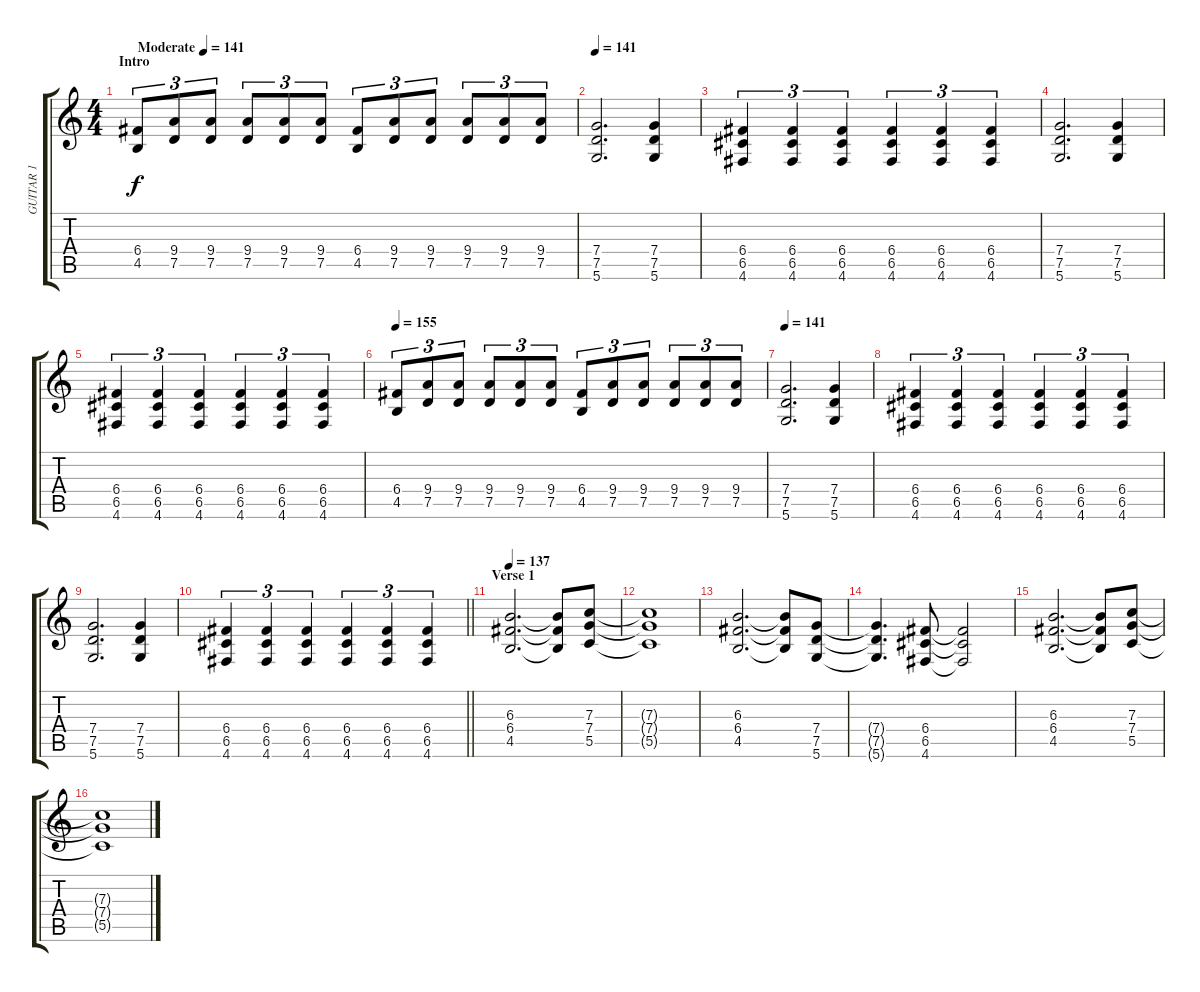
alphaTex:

\track ("GUITAR 1" "GUITAR 1") {instrument overdrivenguitar}
\staff {score tabs}
\tuning (D4 A3 F3 C3 G2 D2) {hide}
\ts (4 4)
\section ("" "Intro")
\tempo (141 "Moderate")
\tempo 157
\tempo (141 "Moderate")
\clef g2
\ks c
(6.4 4.5).8{tu (3 2) dy f instrument overdrivenguitar} (9.4 7.5).8{tu (3 2)} (9.4 7.5).8{tu (3 2)} (9.4 7.5).8{tu (3 2)} (9.4 7.5).8{tu (3 2)} (9.4 7.5).8{tu (3 2)} (6.4 4.5).8{tu (3 2)} (9.4 7.5).8{tu (3 2)} (9.4 7.5).8{tu (3 2)} (9.4 7.5).8{tu (3 2)} (9.4 7.5).8{tu (3 2)} (9.4 7.5).8{tu (3 2)} |
\tempo 141
(7.4 7.5 5.6).2{d} (7.4 7.5 5.6).4 |
(6.4 6.5 4.6).4{tu (3 2)} (6.4 6.5 4.6).4{tu (3 2)} (6.4 6.5 4.6).4{tu (3 2)} (6.4 6.5 4.6).4{tu (3 2)} (6.4 6.5 4.6).4{tu (3 2)} (6.4 6.5 4.6).4{tu (3 2)} |
(7.4 7.5 5.6).2{d} (7.4 7.5 5.6).4 |
(6.4 6.5 4.6).4{tu (3 2)} (6.4 6.5 4.6).4{tu (3 2)} (6.4 6.5 4.6).4{tu (3 2)} (6.4 6.5 4.6).4{tu (3 2)} (6.4 6.5 4.6).4{tu (3 2)} (6.4 6.5 4.6).4{tu (3 2)} |
\tempo 155
(6.4 4.5).8{tu (3 2)} (9.4 7.5).8{tu (3 2)} (9.4 7.5).8{tu (3 2)} (9.4 7.5).8{tu (3 2)} (9.4 7.5).8{tu (3 2)} (9.4 7.5).8{tu (3 2)} (6.4 4.5).8{tu (3 2)} (9.4 7.5).8{tu (3 2)} (9.4 7.5).8{tu (3 2)} (9.4 7.5).8{tu (3 2)} (9.4 7.5).8{tu (3 2)} (9.4 7.5).8{tu (3 2)} |
\tempo 141
(7.4 7.5 5.6).2{d} (7.4 7.5 5.6).4 |
(6.4 6.5 4.6).4{tu (3 2)} (6.4 6.5 4.6).4{tu (3 2)} (6.4 6.5 4.6).4{tu (3 2)} (6.4 6.5 4.6).4{tu (3 2)} (6.4 6.5 4.6).4{tu (3 2)} (6.4 6.5 4.6).4{tu (3 2)} |
(7.4 7.5 5.6).2{d} (7.4 7.5 5.6).4 |
\barLineRight lightlight
(6.4 6.5 4.6).4{tu (3 2)} (6.4 6.5 4.6).4{tu (3 2)} (6.4 6.5 4.6).4{tu (3 2)} (6.4 6.5 4.6).4{tu (3 2)} (6.4 6.5 4.6).4{tu (3 2)} (6.4 6.5 4.6).4{tu (3 2)} |
\section ("" "Verse 1")
\tempo 137
(6.3 6.4 4.5).2{d} (6.3{t} 6.4{t} 4.5{t}).8 (7.3 7.4 5.5).8 |
(7.3{t} 7.4{t} 5.5{t}).1 |
(6.3 6.4 4.5).2{d} (6.3{t} 6.4{t} 4.5{t}).8 (7.4 7.5 5.6).8 |
(7.4{t} 7.5{t} 5.6{t}).4{d} (6.4 6.5 4.6).8 (6.4{t} 6.5{t} 4.6{t}).2 |
(6.3 6.4 4.5).2{d} (6.3{t} 6.4{t} 4.5{t}).8 (7.3 7.4 5.5).8 |
(7.3{t} 7.4{t} 5.5{t}).1
